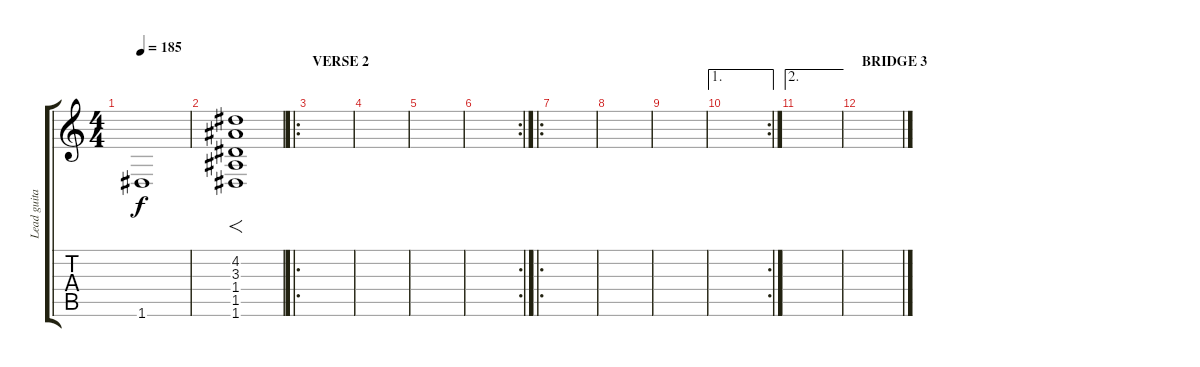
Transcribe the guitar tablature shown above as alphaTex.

\track ("Lead guitar" "Lead guita") {instrument distortionguitar}
\staff {score tabs}
\tuning (E4 B3 G3 D3 A2 D2) {hide}
\ts (4 4)
\tempo 185
\clef g2
\ks c
1.6.1{dy f} |
(4.2 3.3 1.4 1.5 1.6).1{f} |
\ro
\section ("" "VERSE 2")
|
|
|
\rc 2
|
\ro
|
|
|
\ae 1
\rc 2
|
\ae 2
|
\section ("" "BRIDGE 3")
